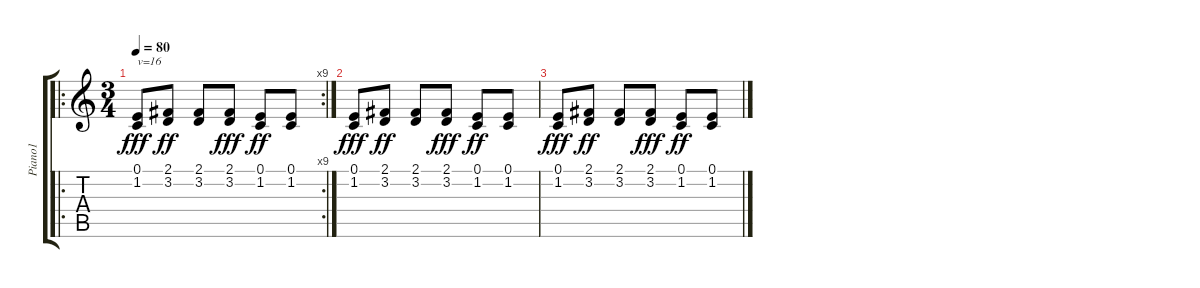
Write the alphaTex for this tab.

\track ("Piano1" "Piano1") {instrument acousticgrandpiano}
\staff {score tabs}
\tuning (E4 B3 G3 D3 A2 E2) {hide}
\ro
\rc 9
\ts (3 4)
\tempo 80
\clef g2
\ks c
(0.1 1.2).8{txt "v=16" dy fff volume 16} (2.1 3.2).8{dy ff} (2.1 3.2).8 (2.1 3.2).8{dy fff} (0.1 1.2).8{dy ff} (0.1 1.2).8 |
(0.1 1.2).8{dy fff} (2.1 3.2).8{dy ff} (2.1 3.2).8 (2.1 3.2).8{dy fff} (0.1 1.2).8{dy ff} (0.1 1.2).8 |
(0.1 1.2).8{dy fff} (2.1 3.2).8{dy ff} (2.1 3.2).8 (2.1 3.2).8{dy fff} (0.1 1.2).8{dy ff} (0.1 1.2).8
